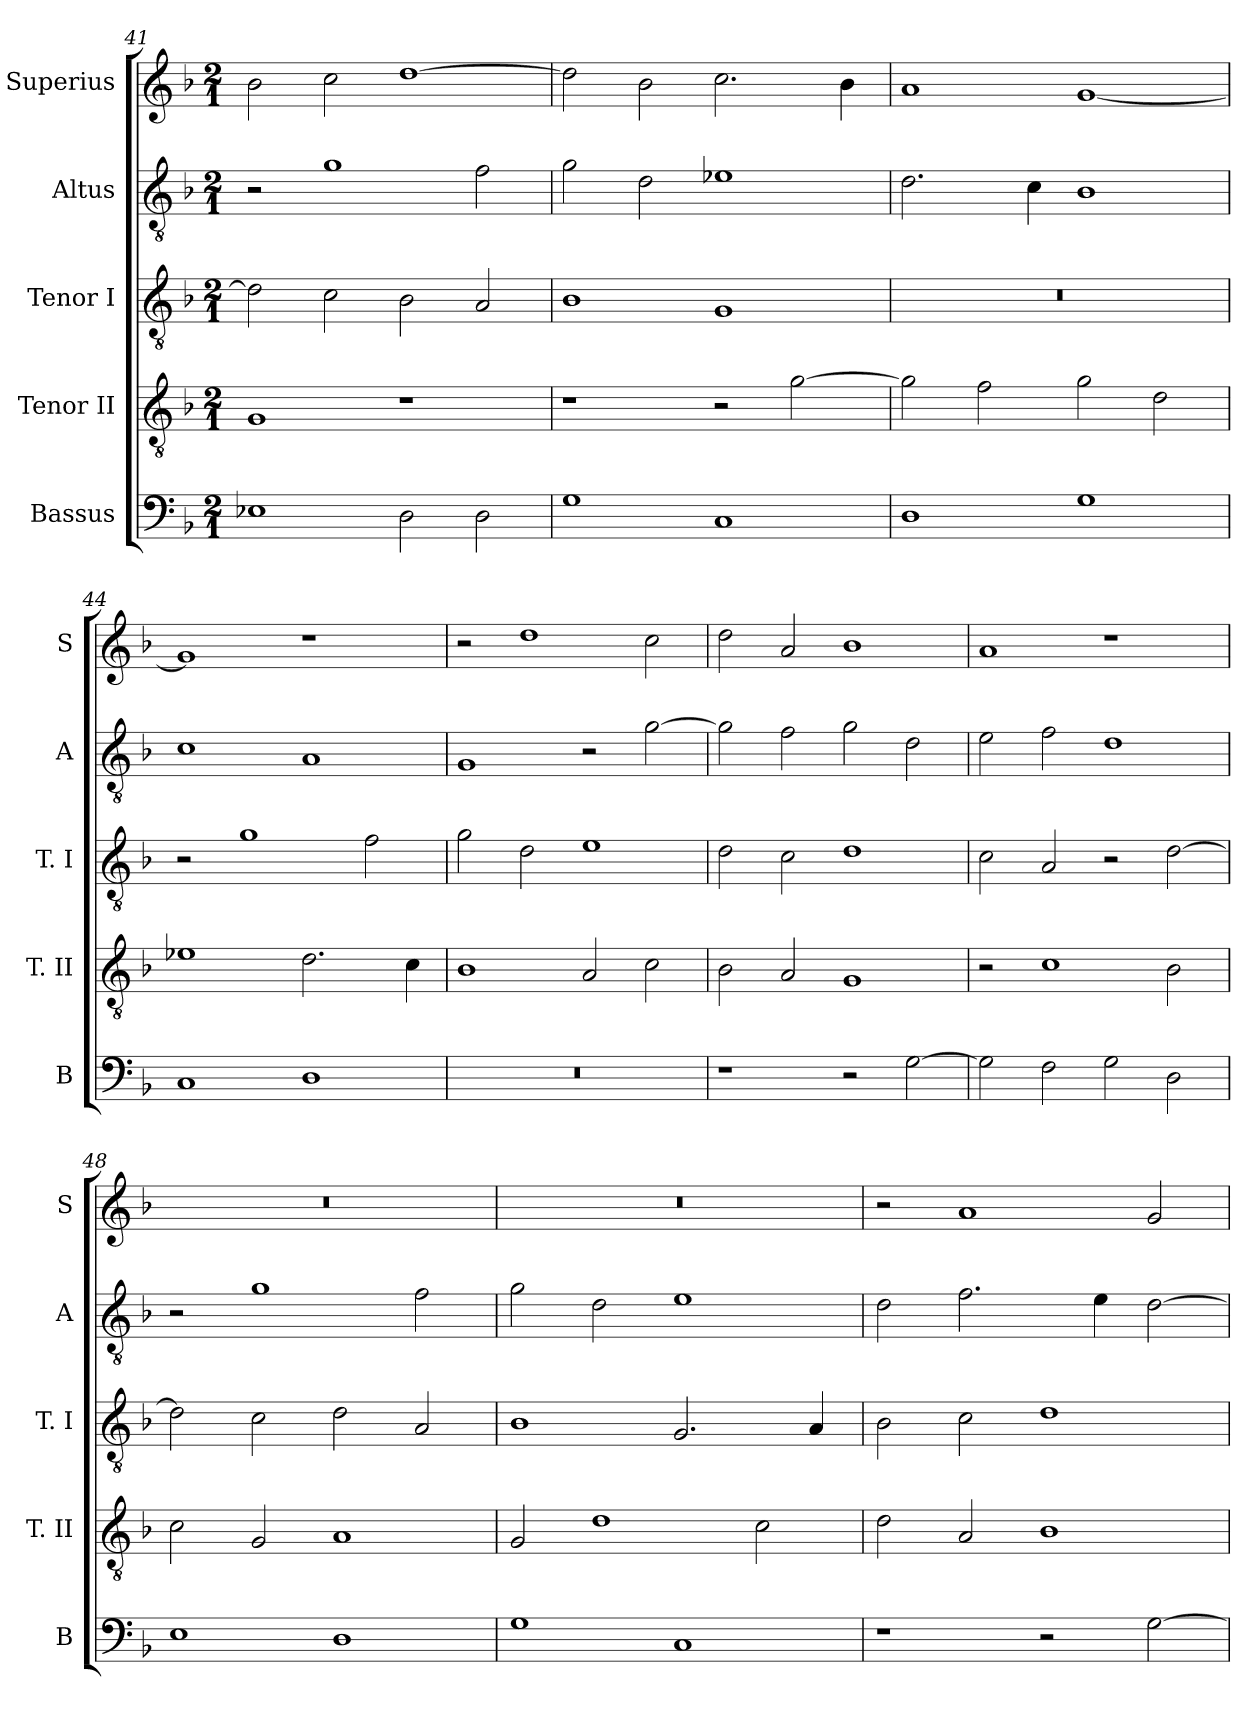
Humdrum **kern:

**kern	**kern	**kern	**kern	**kern
*part5	*part4	*part3	*part2	*part1
*staff5	*staff4	*staff3	*staff2	*staff1
*I"Bassus	*I"Tenor II	*I"Tenor I	*I"Altus	*I"Superius
*I'B	*I'T. II	*I'T. I	*I'A	*I'S
*clefF4	*clefGv2	*clefGv2	*clefGv2	*clefG2
*k[b-]	*k[b-]	*k[b-]	*k[b-]	*k[b-]
*F:	*F:	*F:	*F:	*F:
*M2/1	*M2/1	*M2/1	*M2/1	*M2/1
=41	=41	=41	=41	=41
1E-X	1G	2d]	2r	2b-
.	.	2c	1g	2cc
2D	1r	2B-	.	[1dd
2D	.	2A	2f	.
=42	=42	=42	=42	=42
1G	1r	1B-	2g	2dd]
.	.	.	2d	2b-
1C	2r	1G	1e-X	2.cc
.	[2g	.	.	.
.	.	.	.	4b-
=43	=43	=43	=43	=43
1D	2g]	0r	2.d	1a
.	2f	.	.	.
.	.	.	4c	.
1G	2g	.	1B-	[1g
.	2d	.	.	.
=44	=44	=44	=44	=44
1C	1e-X	2r	1c	1g]
.	.	1g	.	.
1D	2.d	.	1A	1r
.	.	2f	.	.
.	4c	.	.	.
=45	=45	=45	=45	=45
0r	1B-	2g	1G	2r
.	.	2d	.	1dd
.	2A	1e	2r	.
.	2c	.	[2g	2cc
=46	=46	=46	=46	=46
1r	2B-	2d	2g]	2dd
.	2A	2c	2f	2a
2r	1G	1d	2g	1b-
[2G	.	.	2d	.
=47	=47	=47	=47	=47
2G]	2r	2c	2e	1a
2F	1c	2A	2f	.
2G	.	2r	1d	1r
2D	2B-	[2d	.	.
=48	=48	=48	=48	=48
1E	2c	2d]	2r	0r
.	2G	2c	1g	.
1D	1A	2d	.	.
.	.	2A	2f	.
=49	=49	=49	=49	=49
1G	2G	1B-	2g	0r
.	1d	.	2d	.
1C	.	2.G	1e	.
.	2c	.	.	.
.	.	4A	.	.
=50	=50	=50	=50	=50
1r	2d	2B-	2d	2r
.	2A	2c	2.f	1a
2r	1B-	1d	.	.
.	.	.	4e	.
[2G	.	.	[2d	2g
=	=	=	=	=
*-	*-	*-	*-	*-
